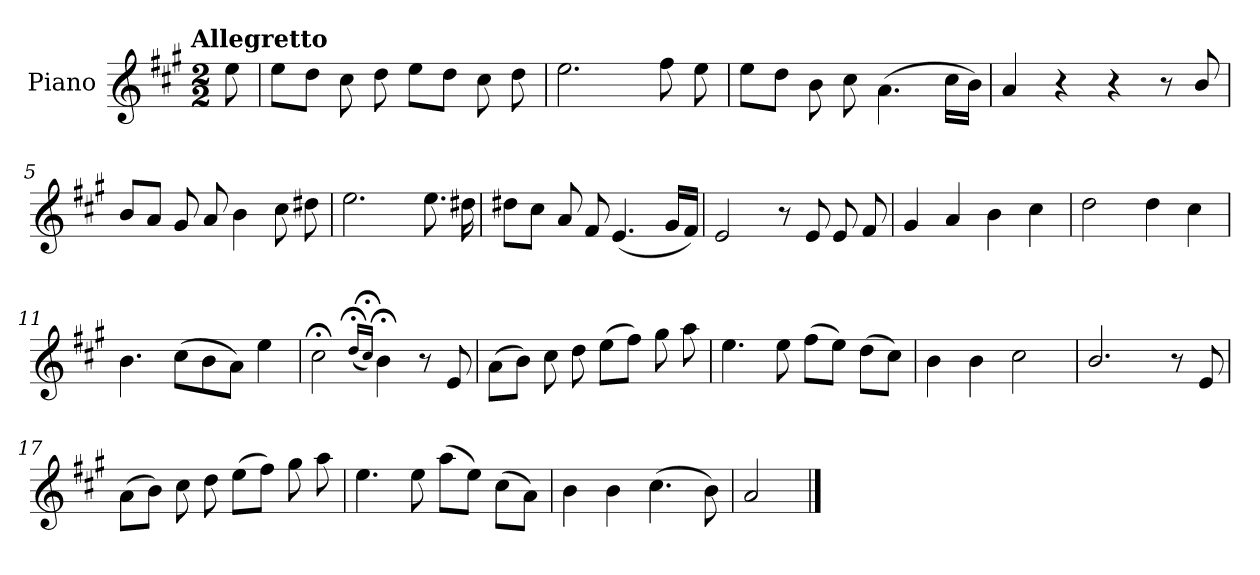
**kern
*part1
*staff1
*I"Piano
*I'Pno.
*clefG2
*k[f#c#g#]
!!LO:TX:omd:t=Allegretto
*M2/2
*MM116
=
8ee\
=1
8ee\L
8dd\J
8cc#\
8dd\
8ee\L
8dd\J
8cc#\
8dd\
=2
2.ee\
8ff#\
8ee\
=3
8ee\L
8dd\J
8b\
8cc#\
(>4.a\
16cc#\LL
16b\JJ)
=4
4a/
4r
4r
8r
8b/
!!LO:LB:g=z
=5
8b/L
8a/J
8g#/
8a/
4b\
8cc#\
8dd#X\
=6
2.ee\
8.ee\
16dd#X\
=7
8dd#X\L
8cc#\J
8a/
8f#/
(<4.e/
16g#/LL
16f#/JJ)
=8
2e/
8r
8e/
8e/
8f#/
=9
4g#/
4a/
4b\
4cc#\
=10
2dd\
4dd\
4cc#\
!!LO:LB:g=z
=11
4.b\
(>8cc#\L
8b\
8a\J)
4ee\
=12
2cc#;<\
(<16qqdd;</LL
16qqcc#;</JJ)
4b;<\
8r
8e/
=13
(>8a\L
8b\J)
8cc#\
8dd\
(>8ee\L
8ff#\J)
8gg#\
8aa\
=14
4.ee\
8ee\
(>8ff#\L
8ee\J)
(>8dd\L
8cc#\J)
=15
4b\
4b\
2cc#\
!!LO:LB:g=z
=16
2.b/
8r
8e/
=17
(>8a\L
8b\J)
8cc#\
8dd\
(>8ee\L
8ff#\J)
8gg#\
8aa\
=18
4.ee\
8ee\
(>8aa\L
8ee\J)
(>8cc#\L
8a\J)
=19
4b\
4b\
(>4.cc#\
8b\)
=20
2a/
==
*-
